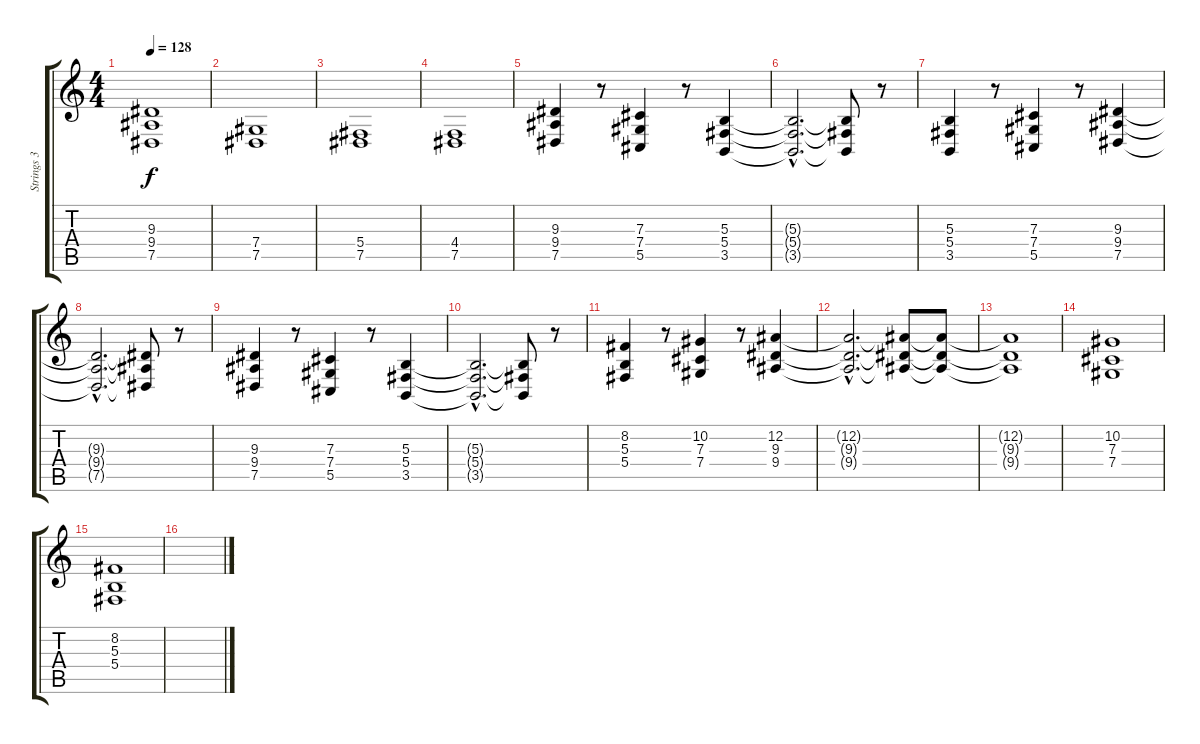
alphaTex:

\track ("Strings 3" "Strings 3") {instrument stringensemble2}
\staff {score tabs}
\tuning (Eb4 Bb3 Gb3 Db3 Ab2 Eb2) {hide}
\ts (4 4)
\tempo 128
\clef g2
\ks c
(9.3 9.4 7.5).1{dy f} |
(7.4 7.5).1 |
(5.4 7.5).1 |
(4.4 7.5).1 |
(9.3 9.4 7.5).4 r.8 (7.3 7.4 5.5).4 r.8 (5.3 5.4 3.5).4 |
(5.3{hac t} 5.4{hac t} 3.5{hac t}).2{d} (5.3{t} 5.4{t} 3.5{t}).8 r.8 |
(5.3 5.4 3.5).4 r.8 (7.3 7.4 5.5).4 r.8 (9.3 9.4 7.5).4 |
(9.3{hac t} 9.4{hac t} 7.5{hac t}).2{d} (9.3{t} 9.4{t} 7.5{t}).8 r.8 |
(9.3 9.4 7.5).4 r.8 (7.3 7.4 5.5).4 r.8 (5.3 5.4 3.5).4 |
(5.3{hac t} 5.4{hac t} 3.5{hac t}).2{d} (5.3{t} 5.4{t} 3.5{t}).8 r.8 |
(8.2 5.3 5.4).4 r.8 (10.2 7.3 7.4).4 r.8 (12.2 9.3 9.4).4 |
(12.2{hac t} 9.3{hac t} 9.4{hac t}).2{d} (12.2{t} 9.3{t} 9.4{t}).8 (12.2{t} 9.3{t} 9.4{t}).8 |
(12.2{t} 9.3{t} 9.4{t}).1 |
(10.2 7.3 7.4).1 |
(8.2 5.3 5.4).1 |
\section ("" "")
